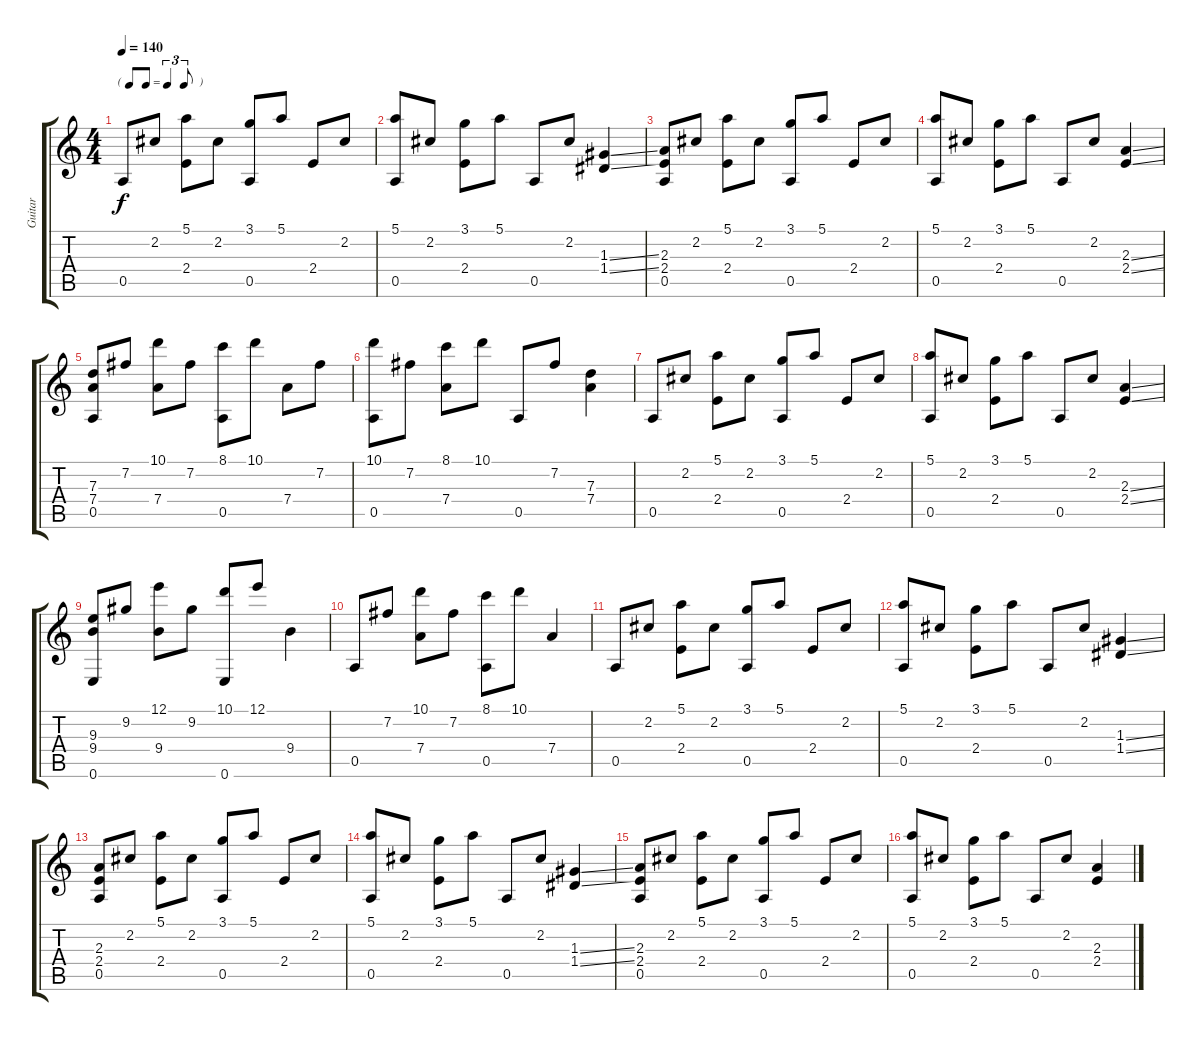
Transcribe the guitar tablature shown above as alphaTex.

\track ("Guitar" "Guitar") {instrument acousticguitarsteel}
\staff {score tabs}
\tuning (E4 B3 G3 D3 A2 E2) {hide}
\ts (4 4)
\tf triplet8th
\tempo 140
\clef g2
\ks c
0.5.8{dy f instrument acousticguitarsteel} 2.2.8 (5.1 2.4).8 2.2.8 (3.1 0.5).8 5.1.8 2.4.8 2.2.8 |
(5.1 0.5).8 2.2.8 (3.1 2.4).8 5.1.8 0.5.8 2.2.8 (1.3{ss} 1.4{ss}).4 |
(2.3 2.4 0.5).8 2.2.8 (5.1 2.4).8 2.2.8 (3.1 0.5).8 5.1.8 2.4.8 2.2.8 |
(5.1 0.5).8 2.2.8 (3.1 2.4).8 5.1.8 0.5.8 2.2.8 (2.3{ss} 2.4{ss}).4 |
(7.3 7.4 0.5).8 7.2.8 (10.1 7.4).8 7.2.8 (8.1 0.5).8 10.1.8 7.4.8 7.2.8 |
(10.1 0.5).8 7.2.8 (8.1 7.4).8 10.1.8 0.5.8 7.2.8 (7.3 7.4).4 |
0.5.8 2.2.8 (5.1 2.4).8 2.2.8 (3.1 0.5).8 5.1.8 2.4.8 2.2.8 |
(5.1 0.5).8 2.2.8 (3.1 2.4).8 5.1.8 0.5.8 2.2.8 (2.3{ss} 2.4{ss}).4 |
(9.3 9.4 0.6).8 9.2.8 (12.1 9.4).8 9.2.8 (10.1 0.6).8 12.1.8 9.4.4 |
0.5.8 7.2.8 (10.1 7.4).8 7.2.8 (8.1 0.5).8 10.1.8 7.4.4 |
0.5.8 2.2.8 (5.1 2.4).8 2.2.8 (3.1 0.5).8 5.1.8 2.4.8 2.2.8 |
(5.1 0.5).8 2.2.8 (3.1 2.4).8 5.1.8 0.5.8 2.2.8 (1.3{ss} 1.4{ss}).4 |
(2.3 2.4 0.5).8 2.2.8 (5.1 2.4).8 2.2.8 (3.1 0.5).8 5.1.8 2.4.8 2.2.8 |
(5.1 0.5).8 2.2.8 (3.1 2.4).8 5.1.8 0.5.8 2.2.8 (1.3{ss} 1.4{ss}).4 |
(2.3 2.4 0.5).8 2.2.8 (5.1 2.4).8 2.2.8 (3.1 0.5).8 5.1.8 2.4.8 2.2.8 |
(5.1 0.5).8 2.2.8 (3.1 2.4).8 5.1.8 0.5.8 2.2.8 (2.3{ss} 2.4{ss}).4
